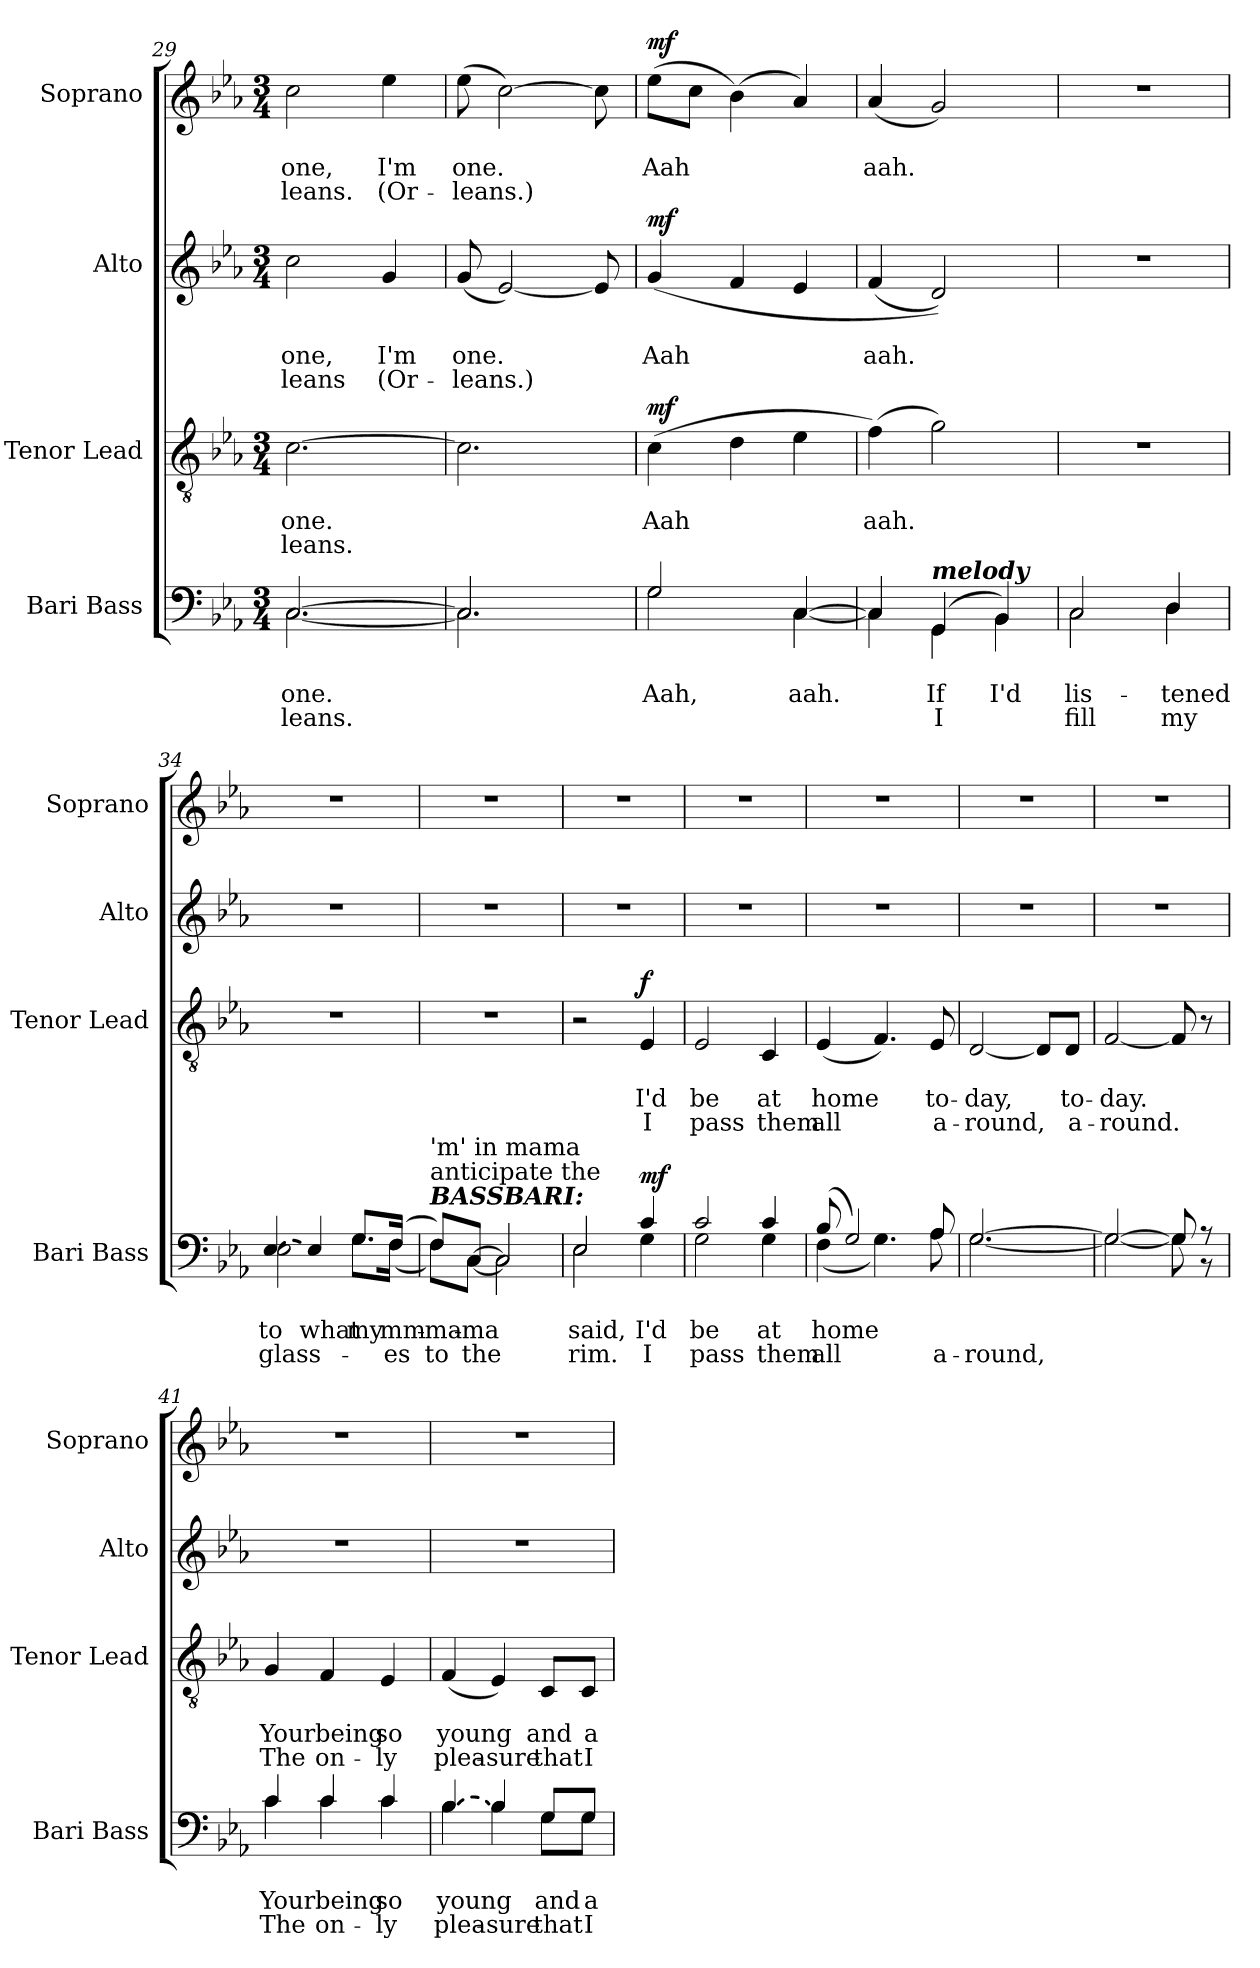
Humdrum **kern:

**kern	**text	**text	**text	**dynam	**kern	**text	**text	**text	**dynam	**kern	**text	**text	**text	**dynam	**kern	**text	**text	**text	**dynam
*part4	*part4	*part4	*part4	*part4	*part3	*part3	*part3	*part3	*part3	*part2	*part2	*part2	*part2	*part2	*part1	*part1	*part1	*part1	*part1
*staff4	*staff4	*staff4	*staff4	*staff4	*staff3	*staff3	*staff3	*staff3	*staff3	*staff2	*staff2	*staff2	*staff2	*staff2	*staff1	*staff1	*staff1	*staff1	*staff1
*I"Bari Bass	*	*	*	*	*I"Tenor Lead	*	*	*	*	*I"Alto	*	*	*	*	*I"Soprano	*	*	*	*
*I'Bari Bass	*	*	*	*	*I'Tenor  Lead	*	*	*	*	*I'Alto	*	*	*	*	*I'Soprano	*	*	*	*
*clefF4	*	*	*	*	*clefGv2	*	*	*	*	*clefG2	*	*	*	*	*clefG2	*	*	*	*
*k[b-e-a-]	*	*	*	*	*k[b-e-a-]	*	*	*	*	*k[b-e-a-]	*	*	*	*	*k[b-e-a-]	*	*	*	*
*M3/4	*	*	*	*	*M3/4	*	*	*	*	*M3/4	*	*	*	*	*M3/4	*	*	*	*
=29	=29	=29	=29	=29	=29	=29	=29	=29	=29	=29	=29	=29	=29	=29	=29	=29	=29	=29	=29
*^	*	*	*	*	*	*	*	*	*	*	*	*	*	*	*	*	*	*	*
[2.C/	[2.C\	.	one.	-leans.	.	[2.c\	.	one.	-leans.	.	2cc\	.	one,	-leans	.	2cc\	.	one,	-leans.	.
.	.	.	.	.	.	.	.	.	.	.	4g/	.	I'm	(Or-	.	4ee-\	.	I'm	(Or-	.
=30	=30	=30	=30	=30	=30	=30	=30	=30	=30	=30	=30	=30	=30	=30	=30	=30	=30	=30	=30	=30
2.C/]	2.C\]	.	.	.	.	2.c\]	.	.	.	.	(8g/	.	one.	-leans.)	.	(8ee-\	.	one.	-leans.)	.
.	.	.	.	.	.	.	.	.	.	.	[2e-/)	.	.	.	.	[2cc\)	.	.	.	.
.	.	.	.	.	.	.	.	.	.	.	8e-/]	.	.	.	.	8cc\]	.	.	.	.
=31	=31	=31	=31	=31	=31	=31	=31	=31	=31	=31	=31	=31	=31	=31	=31	=31	=31	=31	=31	=31
!	!	!	!	!	!LO:DY:a	!	!	!	!	!	!	!	!	!	!	!	!	!	!	!
!	!	!	!	!	!LO:DY:n=1:a	!	!	!	!	!LO:DY:a	!	!	!	!	!LO:DY:a	!	!	!	!	!LO:DY:a
2G/	2G\	.	Aah,	.	mf mf	(4c\	.	Aah	.	mf	(4g/	.	Aah	.	mf	(8ee-\L	.	Aah	.	mf
.	.	.	.	.	.	.	.	.	.	.	.	.	.	.	.	8cc\J	.	.	.	.
.	.	.	.	.	.	4d\	.	.	.	.	4f/	.	.	.	.	(4b-\)	.	.	.	.
[4C/	[4C\	.	aah.	.	.	4e-\	.	.	.	.	4e-/	.	.	.	.	4a-/)	.	.	.	.
=32	=32	=32	=32	=32	=32	=32	=32	=32	=32	=32	=32	=32	=32	=32	=32	=32	=32	=32	=32	=32
4C/]	4C\]	.	.	.	.	(4f\)	.	aah.	.	.	(4f/	.	aah.	.	.	(4a-/	.	aah.	.	.
!LO:TX:a:Bi:t=melody	!	!	!	!	!	!	!	!	!	!	!	!	!	!	!	!	!	!	!	!
(4GG/	4GG\	.	If	I	.	2g\)	.	.	.	.	2d/))	.	.	.	.	2g/)	.	.	.	.
4BB-/)	4BB-\	.	I'd	.	.	.	.	.	.	.	.	.	.	.	.	.	.	.	.	.
!!LO:LB:g=z
=33	=33	=33	=33	=33	=33	=33	=33	=33	=33	=33	=33	=33	=33	=33	=33	=33	=33	=33	=33	=33
2C/	2C\	.	lis-	fill	.	2.r	.	.	.	.	2.r	.	.	.	.	2.r	.	.	.	.
4D/	4D\	.	-tened	my	.	.	.	.	.	.	.	.	.	.	.	.	.	.	.	.
=34	=34	=34	=34	=34	=34	=34	=34	=34	=34	=34	=34	=34	=34	=34	=34	=34	=34	=34	=34	=34
!LO:T:dash	!	!	!	!	!	!	!	!	!	!	!	!	!	!	!	!	!	!	!	!
[4E-/	2E-\	.	to	glass-	.	2.r	.	.	.	.	2.r	.	.	.	.	2.r	.	.	.	.
4E-/]	.	.	what	.	.	.	.	.	.	.	.	.	.	.	.	.	.	.	.	.
8.G/L	8.G\L	.	my	.	.	.	.	.	.	.	.	.	.	.	.	.	.	.	.	.
(16F/Jk	(16F\Jk	.	mm-	-es	.	.	.	.	.	.	.	.	.	.	.	.	.	.	.	.
=35	=35	=35	=35	=35	=35	=35	=35	=35	=35	=35	=35	=35	=35	=35	=35	=35	=35	=35	=35	=35
!LO:TX:a:Bi:t=BASSBARI&colon;	!	!	!	!	!	!	!	!	!	!	!	!	!	!	!	!	!	!	!	!
!LO:TX:a:t=anticipate the	!	!	!	!	!	!	!	!	!	!	!	!	!	!	!	!	!	!	!	!
!LO:TX:a:t='m' in mama	!	!	!	!	!	!	!	!	!	!	!	!	!	!	!	!	!	!	!	!
8F/L)	8F\L)	.	-ma-	to	.	2.r	.	.	.	.	2.r	.	.	.	.	2.r	.	.	.	.
[8C/J	[8C\J	.	-ma	the	.	.	.	.	.	.	.	.	.	.	.	.	.	.	.	.
2C/]	2C\]	.	.	.	.	.	.	.	.	.	.	.	.	.	.	.	.	.	.	.
=36	=36	=36	=36	=36	=36	=36	=36	=36	=36	=36	=36	=36	=36	=36	=36	=36	=36	=36	=36	=36
2E-/	2E-\	.	said,	rim.	.	2r	.	.	.	.	2.r	.	.	.	.	2.r	.	.	.	.
!	!	!	!	!	!LO:DY:a	!	!	!	!	!LO:DY:a	!	!	!	!	!	!	!	!	!	!
4c/	4G\	.	I'd	I	mf	4E-/	.	I'd	I	f	.	.	.	.	.	.	.	.	.	.
=37	=37	=37	=37	=37	=37	=37	=37	=37	=37	=37	=37	=37	=37	=37	=37	=37	=37	=37	=37	=37
2c/	2G\	.	be	pass	.	2E-/	.	be	pass	.	2.r	.	.	.	.	2.r	.	.	.	.
4c/	4G\	.	at	them	.	4C/	.	at	them	.	.	.	.	.	.	.	.	.	.	.
=38	=38	=38	=38	=38	=38	=38	=38	=38	=38	=38	=38	=38	=38	=38	=38	=38	=38	=38	=38	=38
(8B-/	(4F\	.	home	all	.	(4E-/	.	home	all	.	2.r	.	.	.	.	2.r	.	.	.	.
2G/)	.	.	.	.	.	.	.	.	.	.	.	.	.	.	.	.	.	.	.	.
.	4.G\)	.	.	.	.	4.F/)	.	.	.	.	.	.	.	.	.	.	.	.	.	.
8A-/	8A-\	.	.	a-	.	8E-/	.	to-	a-	.	.	.	.	.	.	.	.	.	.	.
!!LO:PB:g=z
=39	=39	=39	=39	=39	=39	=39	=39	=39	=39	=39	=39	=39	=39	=39	=39	=39	=39	=39	=39	=39
[2.G/	[2.G\	.	.	-round,	.	[2D/	.	-day,	-round,	.	2.r	.	.	.	.	2.r	.	.	.	.
.	.	.	.	.	.	8D/L]	.	.	.	.	.	.	.	.	.	.	.	.	.	.
.	.	.	.	.	.	8D/J	.	to-	a-	.	.	.	.	.	.	.	.	.	.	.
=40	=40	=40	=40	=40	=40	=40	=40	=40	=40	=40	=40	=40	=40	=40	=40	=40	=40	=40	=40	=40
2G/_	2G\_	.	.	.	.	[2F/	.	-day.	-round.	.	2.r	.	.	.	.	2.r	.	.	.	.
8G/]	8G\]	.	.	.	.	8F/]	.	.	.	.	.	.	.	.	.	.	.	.	.	.
8r	8r	.	.	.	.	8r	.	.	.	.	.	.	.	.	.	.	.	.	.	.
=41	=41	=41	=41	=41	=41	=41	=41	=41	=41	=41	=41	=41	=41	=41	=41	=41	=41	=41	=41	=41
4c/	4c\	.	Your	The	.	4G/	.	Your	The	.	2.r	.	.	.	.	2.r	.	.	.	.
4c/	4c\	.	being	on-	.	4F/	.	being	on-	.	.	.	.	.	.	.	.	.	.	.
4c/	4c\	.	so	-ly	.	4E-/	.	so	-ly	.	.	.	.	.	.	.	.	.	.	.
=42	=42	=42	=42	=42	=42	=42	=42	=42	=42	=42	=42	=42	=42	=42	=42	=42	=42	=42	=42	=42
!LO:T:dash	!	!	!	!	!	!	!	!	!	!	!	!	!	!	!	!	!	!	!	!
[4B-/	4B-\	.	young	plea-	.	(4F/	.	young	plea-	.	2.r	.	.	.	.	2.r	.	.	.	.
4B-/]	4B-\	.	.	-sure	.	4E-/)	.	.	-sure	.	.	.	.	.	.	.	.	.	.	.
8G/L	8G\L	.	and	that	.	8C/L	.	and	that	.	.	.	.	.	.	.	.	.	.	.
8G/J	8G\J	.	a	I	.	8C/J	.	a	I	.	.	.	.	.	.	.	.	.	.	.
*v	*v	*	*	*	*	*	*	*	*	*	*	*	*	*	*	*	*	*	*	*
=	=	=	=	=	=	=	=	=	=	=	=	=	=	=	=	=	=	=	=
*-	*-	*-	*-	*-	*-	*-	*-	*-	*-	*-	*-	*-	*-	*-	*-	*-	*-	*-	*-
